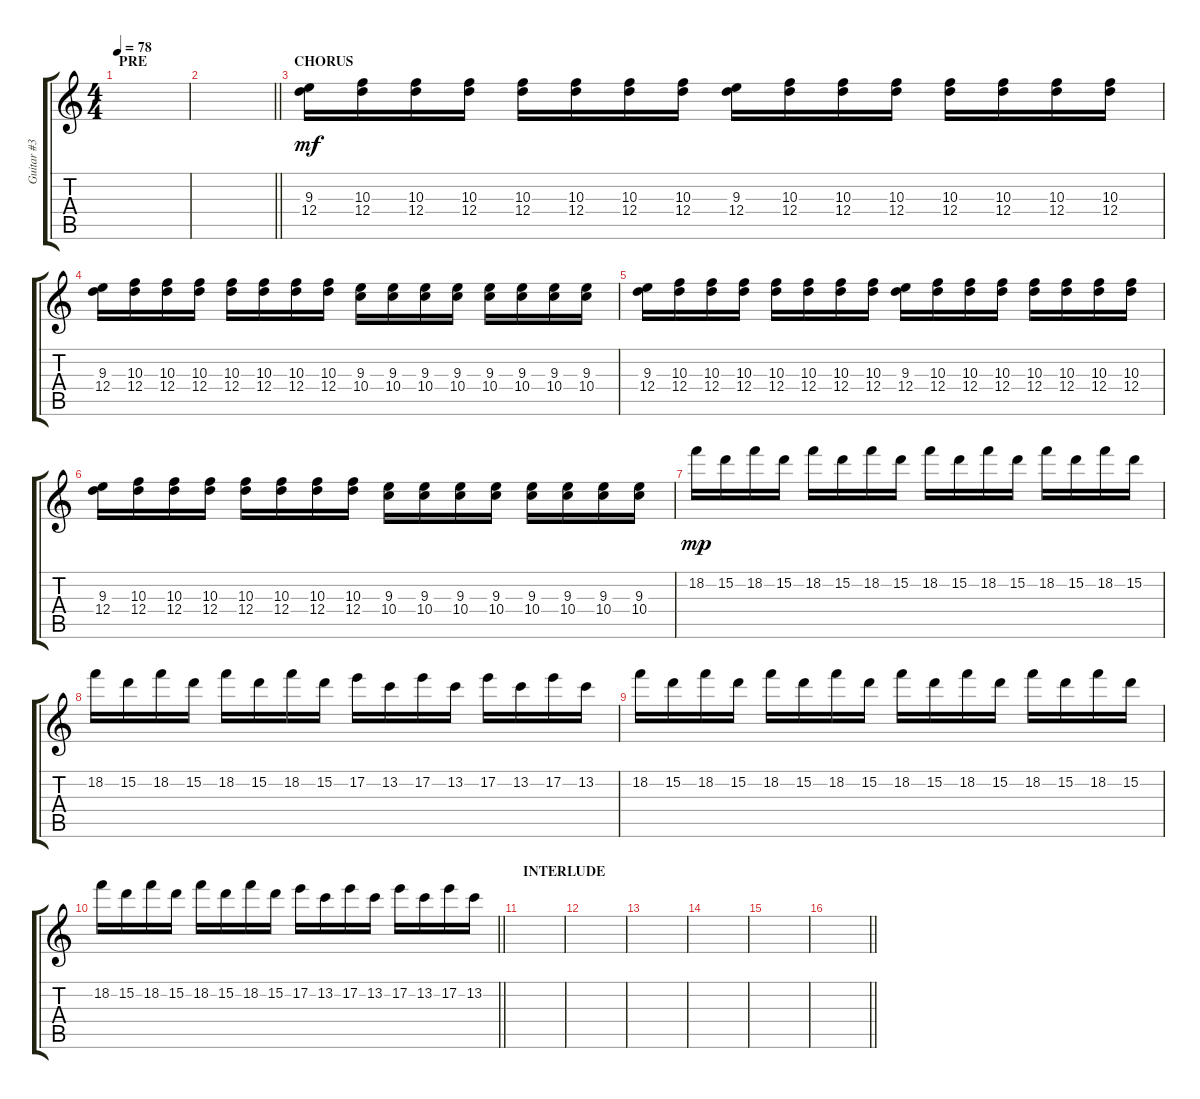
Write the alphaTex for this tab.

\track ("Guitar #3" "Guitar #3") {instrument distortionguitar}
\staff {score tabs}
\tuning (E4 B3 G3 D3 A2 E2) {hide}
\ts (4 4)
\section ("" "PRE")
\tempo 78
\clef g2
\ks c
|
\barLineRight lightlight
|
\section ("" "CHORUS")
(9.3 12.4).16{dy mf} (10.3 12.4).16 (10.3 12.4).16 (10.3 12.4).16 (10.3 12.4).16 (10.3 12.4).16 (10.3 12.4).16 (10.3 12.4).16 (9.3 12.4).16 (10.3 12.4).16 (10.3 12.4).16 (10.3 12.4).16 (10.3 12.4).16 (10.3 12.4).16 (10.3 12.4).16 (10.3 12.4).16 |
(9.3 12.4).16 (10.3 12.4).16 (10.3 12.4).16 (10.3 12.4).16 (10.3 12.4).16 (10.3 12.4).16 (10.3 12.4).16 (10.3 12.4).16 (9.3 10.4).16 (9.3 10.4).16 (9.3 10.4).16 (9.3 10.4).16 (9.3 10.4).16 (9.3 10.4).16 (9.3 10.4).16 (9.3 10.4).16 |
(9.3 12.4).16 (10.3 12.4).16 (10.3 12.4).16 (10.3 12.4).16 (10.3 12.4).16 (10.3 12.4).16 (10.3 12.4).16 (10.3 12.4).16 (9.3 12.4).16 (10.3 12.4).16 (10.3 12.4).16 (10.3 12.4).16 (10.3 12.4).16 (10.3 12.4).16 (10.3 12.4).16 (10.3 12.4).16 |
(9.3 12.4).16 (10.3 12.4).16 (10.3 12.4).16 (10.3 12.4).16 (10.3 12.4).16 (10.3 12.4).16 (10.3 12.4).16 (10.3 12.4).16 (9.3 10.4).16 (9.3 10.4).16 (9.3 10.4).16 (9.3 10.4).16 (9.3 10.4).16 (9.3 10.4).16 (9.3 10.4).16 (9.3 10.4).16 |
18.2.16{dy mp} 15.2.16 18.2.16 15.2.16 18.2.16 15.2.16 18.2.16 15.2.16 18.2.16 15.2.16 18.2.16 15.2.16 18.2.16 15.2.16 18.2.16 15.2.16 |
18.2.16 15.2.16 18.2.16 15.2.16 18.2.16 15.2.16 18.2.16 15.2.16 17.2.16 13.2.16 17.2.16 13.2.16 17.2.16 13.2.16 17.2.16 13.2.16 |
18.2.16 15.2.16 18.2.16 15.2.16 18.2.16 15.2.16 18.2.16 15.2.16 18.2.16 15.2.16 18.2.16 15.2.16 18.2.16 15.2.16 18.2.16 15.2.16 |
\barLineRight lightlight
18.2.16 15.2.16 18.2.16 15.2.16 18.2.16 15.2.16 18.2.16 15.2.16 17.2.16 13.2.16 17.2.16 13.2.16 17.2.16 13.2.16 17.2.16 13.2.16 |
\section ("" "INTERLUDE")
|
|
|
|
|
\barLineRight lightlight
